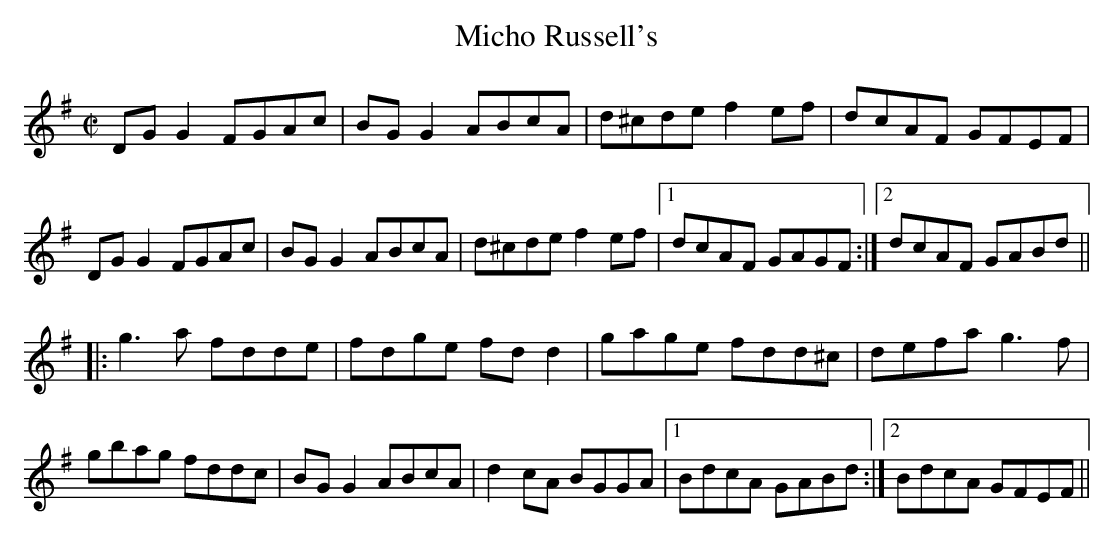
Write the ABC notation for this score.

X:1
T:Micho Russell's
M:C|
L:1/8
K:G
DGG2 FGAc|BGG2 ABcA|d^cde f2ef|dcAF GFEF|
DGG2 FGAc|BGG2 ABcA|d^cde f2ef|1 dcAF GAGF:|2 dcAF GABd||
|:g3a fdde|fdge fdd2|gage fdd^c|defa g3f|
gbag fddc|BGG2 ABcA|d2cA BGGA|1 BdcA GABd:|2 BdcA GFEF||
